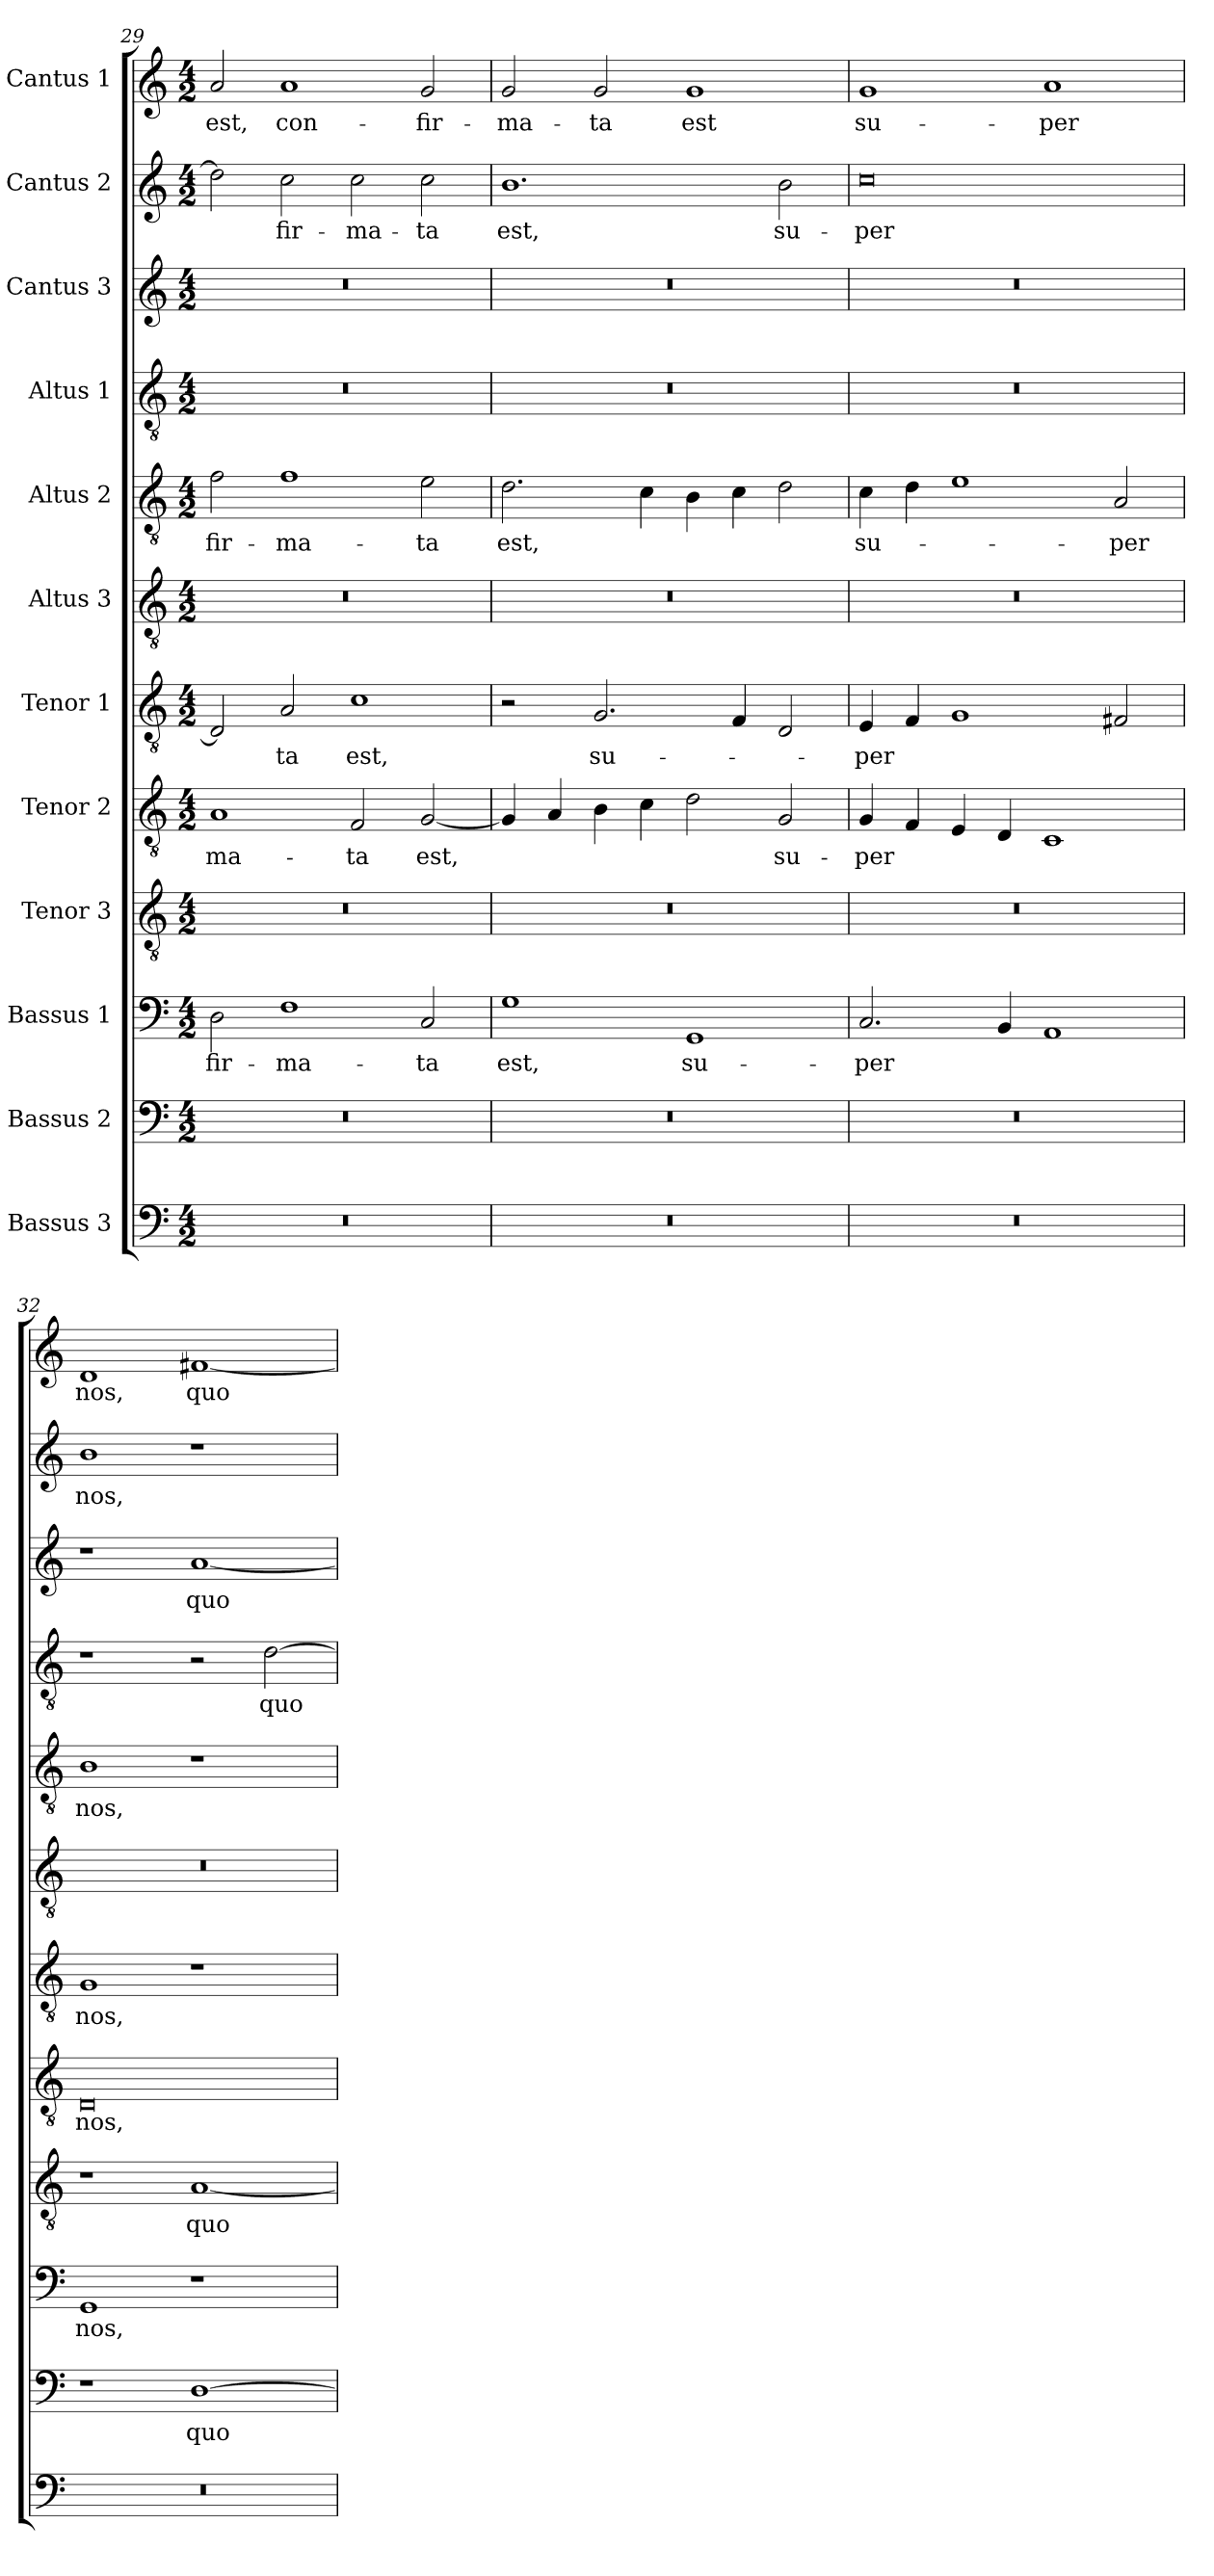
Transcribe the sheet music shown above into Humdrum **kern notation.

**kern	**kern	**text	**kern	**text	**kern	**text	**kern	**text	**kern	**text	**kern	**kern	**text	**kern	**text	**kern	**text	**kern	**text	**kern	**text
*part12	*part11	*part11	*part10	*part10	*part9	*part9	*part8	*part8	*part7	*part7	*part6	*part5	*part5	*part4	*part4	*part3	*part3	*part2	*part2	*part1	*part1
*staff12	*staff11	*staff11	*staff10	*staff10	*staff9	*staff9	*staff8	*staff8	*staff7	*staff7	*staff6	*staff5	*staff5	*staff4	*staff4	*staff3	*staff3	*staff2	*staff2	*staff1	*staff1
*I"Bassus 3	*I"Bassus 2	*	*I"Bassus 1	*	*I"Tenor 3	*	*I"Tenor 2	*	*I"Tenor 1	*	*I"Altus 3	*I"Altus 2	*	*I"Altus 1	*	*I"Cantus 3	*	*I"Cantus 2	*	*I"Cantus 1	*
*clefF4	*clefF4	*	*clefF4	*	*clefGv2	*	*clefGv2	*	*clefGv2	*	*clefGv2	*clefGv2	*	*clefGv2	*	*clefG2	*	*clefG2	*	*clefG2	*
*k[]	*k[]	*	*k[]	*	*k[]	*	*k[]	*	*k[]	*	*k[]	*k[]	*	*k[]	*	*k[]	*	*k[]	*	*k[]	*
*C:	*C:	*	*C:	*	*C:	*	*C:	*	*C:	*	*C:	*C:	*	*C:	*	*C:	*	*C:	*	*C:	*
*M4/2	*M4/2	*	*M4/2	*	*M4/2	*	*M4/2	*	*M4/2	*	*M4/2	*M4/2	*	*M4/2	*	*M4/2	*	*M4/2	*	*M4/2	*
=29	=29	=29	=29	=29	=29	=29	=29	=29	=29	=29	=29	=29	=29	=29	=29	=29	=29	=29	=29	=29	=29
!	!	!	!	!LO:LY:b	!	!	!	!LO:LY:b	!	!	!	!	!LO:LY:b	!	!	!	!	!	!	!	!LO:LY:b
0r	0r	.	2D\	-fir-	0r	.	1A	-ma-	2D/]	.	0r	2f\	-fir-	0r	.	0r	.	2dd\]	.	2a/	est,
!	!	!	!	!LO:LY:b	!	!	!	!	!	!LO:LY:b	!	!	!LO:LY:b	!	!	!	!	!	!LO:LY:b	!	!LO:LY:b
.	.	.	1F	-ma-	.	.	.	.	2A/	-ta	.	1f	-ma-	.	.	.	.	2cc\	-fir-	1a	con-
!	!	!	!	!	!	!	!	!LO:LY:b	!	!LO:LY:b	!	!	!	!	!	!	!	!	!LO:LY:b	!	!
.	.	.	.	.	.	.	2F/	-ta	1c	est,	.	.	.	.	.	.	.	2cc\	-ma-	.	.
!	!	!	!	!LO:LY:b	!	!	!	!LO:LY:b	!	!	!	!	!LO:LY:b	!	!	!	!	!	!LO:LY:b	!	!LO:LY:b
.	.	.	2C/	-ta	.	.	[2G/	est,	.	.	.	2e\	-ta	.	.	.	.	2cc\	-ta	2g/	-fir-
!!LO:PB:g=z
=30	=30	=30	=30	=30	=30	=30	=30	=30	=30	=30	=30	=30	=30	=30	=30	=30	=30	=30	=30	=30	=30
!	!	!	!	!LO:LY:b	!	!	!	!	!	!	!	!	!LO:LY:b	!	!	!	!	!	!LO:LY:b	!	!LO:LY:b
0r	0r	.	1G	est,	0r	.	4G/]	.	2r	.	0r	2.d\	est,	0r	.	0r	.	1.b	est,	2g/	-ma-
.	.	.	.	.	.	.	4A/	.	.	.	.	.	.	.	.	.	.	.	.	.	.
!	!	!	!	!	!	!	!	!	!	!LO:LY:b	!	!	!	!	!	!	!	!	!	!	!LO:LY:b
.	.	.	.	.	.	.	4B\	.	2.G/	su-	.	.	.	.	.	.	.	.	.	2g/	-ta
.	.	.	.	.	.	.	4c\	.	.	.	.	4c\	.	.	.	.	.	.	.	.	.
!	!	!	!	!LO:LY:b	!	!	!	!	!	!	!	!	!	!	!	!	!	!	!	!	!LO:LY:b
.	.	.	1GG	su-	.	.	2d\	.	.	.	.	4B\	.	.	.	.	.	.	.	1g	est
.	.	.	.	.	.	.	.	.	4F/	.	.	4c\	.	.	.	.	.	.	.	.	.
!	!	!	!	!	!	!	!	!LO:LY:b	!	!	!	!	!	!	!	!	!	!	!LO:LY:b	!	!
.	.	.	.	.	.	.	2G/	su-	2D/	.	.	2d\	.	.	.	.	.	2b\	su-	.	.
=31	=31	=31	=31	=31	=31	=31	=31	=31	=31	=31	=31	=31	=31	=31	=31	=31	=31	=31	=31	=31	=31
!	!	!	!	!LO:LY:b	!	!	!	!LO:LY:b	!	!LO:LY:b	!	!	!LO:LY:b	!	!	!	!	!	!LO:LY:b	!	!LO:LY:b
0r	0r	.	2.C/	-per	0r	.	4G/	-per	4E/	-per	0r	4c\	su-	0r	.	0r	.	0cc	-per	1g	su-
.	.	.	.	.	.	.	4F/	.	4F/	.	.	4d\	.	.	.	.	.	.	.	.	.
.	.	.	.	.	.	.	4E/	.	1G	.	.	1e	.	.	.	.	.	.	.	.	.
.	.	.	4BB/	.	.	.	4D/	.	.	.	.	.	.	.	.	.	.	.	.	.	.
!	!	!	!	!	!	!	!	!	!	!	!	!	!	!	!	!	!	!	!	!	!LO:LY:b
.	.	.	1AA	.	.	.	1C	.	.	.	.	.	.	.	.	.	.	.	.	1a	-per
!	!	!	!	!	!	!	!	!	!	!	!	!	!LO:LY:b	!	!	!	!	!	!	!	!
.	.	.	.	.	.	.	.	.	2F#/	.	.	2A/	-per	.	.	.	.	.	.	.	.
=32	=32	=32	=32	=32	=32	=32	=32	=32	=32	=32	=32	=32	=32	=32	=32	=32	=32	=32	=32	=32	=32
!	!	!	!	!LO:LY:b	!	!	!	!LO:LY:b	!	!LO:LY:b	!	!	!LO:LY:b	!	!	!	!	!	!LO:LY:b	!	!LO:LY:b
0r	1r	.	1GG	nos,	1r	.	0D	nos,	1G	nos,	0r	1B	nos,	1r	.	1r	.	1b	nos,	1d	nos,
!	!	!LO:LY:b	!	!	!	!LO:LY:b	!	!	!	!	!	!	!	!	!	!	!LO:LY:b	!	!	!	!LO:LY:b
.	[1D	quo-	1r	.	[1A	quo-	.	.	1r	.	.	1r	.	2r	.	[1a	quo-	1r	.	[1f#X	quo-
!	!	!	!	!	!	!	!	!	!	!	!	!	!	!	!LO:LY:b	!	!	!	!	!	!
.	.	.	.	.	.	.	.	.	.	.	.	.	.	[2d\	quo-	.	.	.	.	.	.
=	=	=	=	=	=	=	=	=	=	=	=	=	=	=	=	=	=	=	=	=	=
*-	*-	*-	*-	*-	*-	*-	*-	*-	*-	*-	*-	*-	*-	*-	*-	*-	*-	*-	*-	*-	*-
